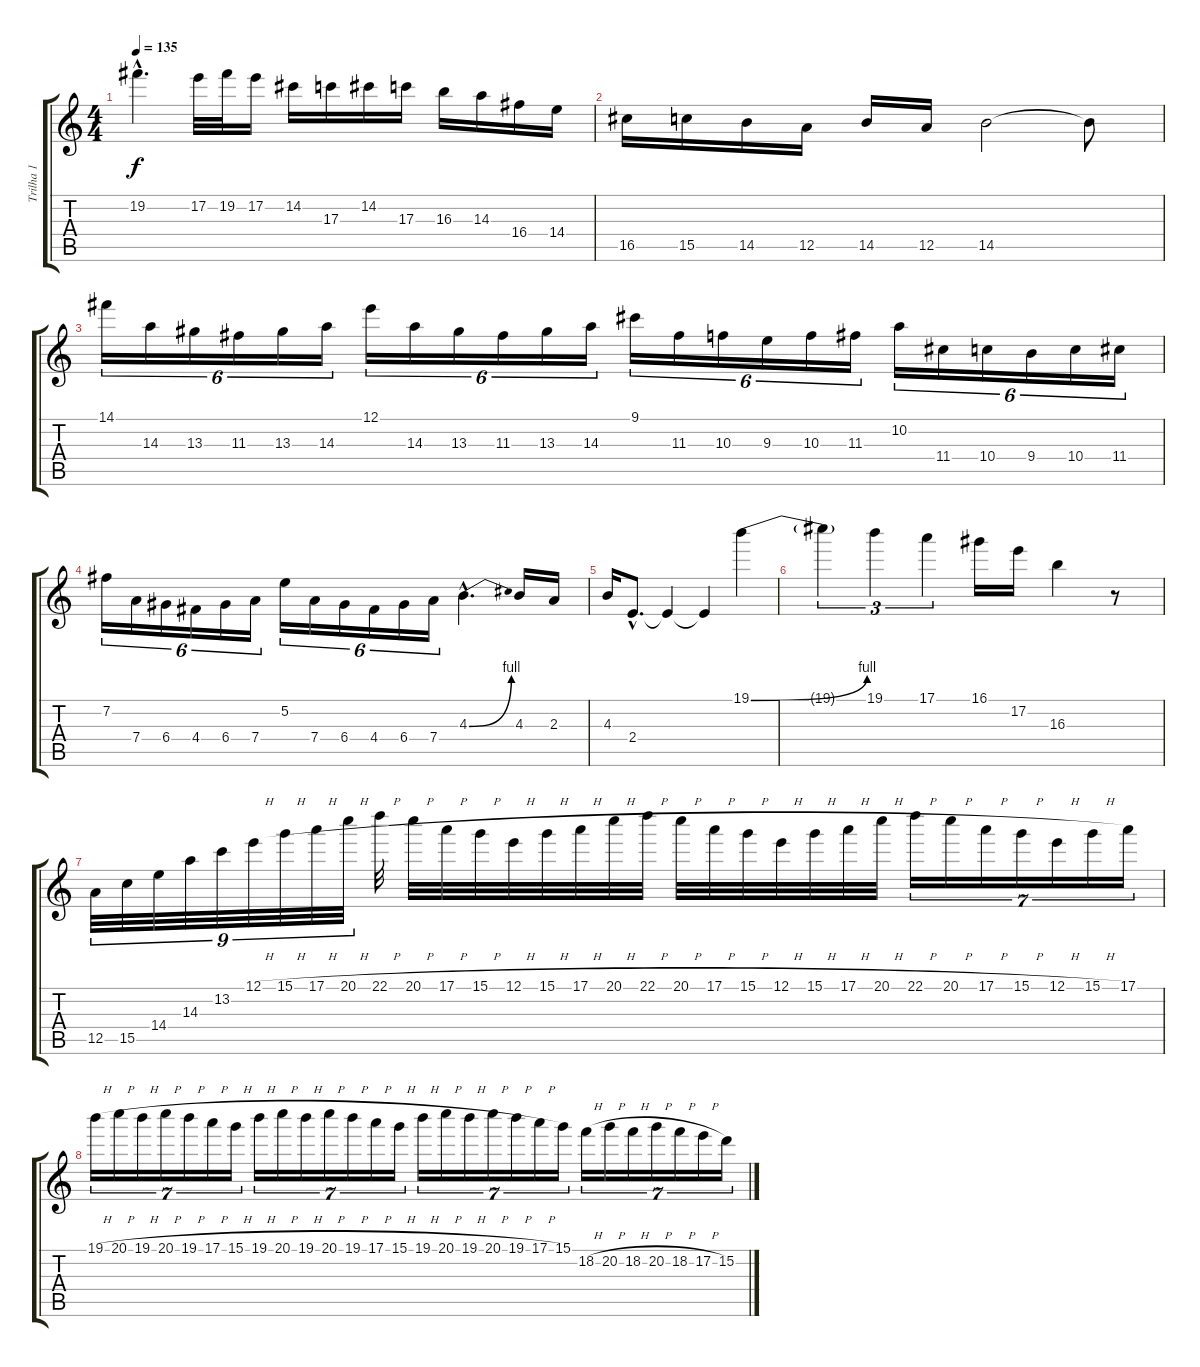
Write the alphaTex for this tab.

\track ("Trilha 1" "Trilha 1") {instrument distortionguitar}
\staff {score tabs}
\tuning (E4 B3 G3 D3 A2 E2) {hide}
\ts (4 4)
\tempo 135
\clef g2
\ks c
19.2{hac t}.4{d dy f} 17.2.32 19.2.32 17.2.16 14.2.16 17.3.16 14.2.16 17.3.16 16.3.16 14.3.16 16.4.16 14.4.16 |
16.5.16 15.5.16 14.5.16 12.5.16 14.5.16 12.5.16 14.5.2 14.5{t}.8 |
14.1.16{tu (6 4)} 14.3.16{tu (6 4)} 13.3.16{tu (6 4)} 11.3.16{tu (6 4)} 13.3.16{tu (6 4)} 14.3.16{tu (6 4)} 12.1.16{tu (6 4)} 14.3.16{tu (6 4)} 13.3.16{tu (6 4)} 11.3.16{tu (6 4)} 13.3.16{tu (6 4)} 14.3.16{tu (6 4)} 9.1.16{tu (6 4)} 11.3.16{tu (6 4)} 10.3.16{tu (6 4)} 9.3.16{tu (6 4)} 10.3.16{tu (6 4)} 11.3.16{tu (6 4)} 10.2.16{tu (6 4)} 11.4.16{tu (6 4)} 10.4.16{tu (6 4)} 9.4.16{tu (6 4)} 10.4.16{tu (6 4)} 11.4.16{tu (6 4)} |
7.2.16{tu (6 4)} 7.4.16{tu (6 4)} 6.4.16{tu (6 4)} 4.4.16{tu (6 4)} 6.4.16{tu (6 4)} 7.4.16{tu (6 4)} 5.2.16{tu (6 4)} 7.4.16{tu (6 4)} 6.4.16{tu (6 4)} 4.4.16{tu (6 4)} 6.4.16{tu (6 4)} 7.4.16{tu (6 4)} 4.3{be (bend 0 0 60 4) hac}.4{d} 4.3.16 2.3.16 |
4.3.16 2.4{hac}.8{d} 2.4{t}.4 2.4{t}.4 19.1{be (bend 0 0 60 4)}.4 |
19.1{t}.4{tu (3 2)} 19.1.4{tu (3 2)} 17.1.4{tu (3 2)} 16.1.16 17.2.16 16.3.4 r.8 |
12.5.32{tu (9 8)} 15.5.32{tu (9 8)} 14.4.32{tu (9 8)} 14.3.32{tu (9 8)} 13.2.32{tu (9 8)} 12.1{h}.32{tu (9 8)} 15.1{h}.32{tu (9 8)} 17.1{h}.32{tu (9 8)} 20.1{h}.32{tu (9 8)} 22.1{h}.32 20.1{h}.32 17.1{h}.32 15.1{h}.32 12.1{h}.32 15.1{h}.32 17.1{h}.32 20.1{h}.32 22.1{h}.32 20.1{h}.32 17.1{h}.32 15.1{h}.32 12.1{h}.32 15.1{h}.32 17.1{h}.32 20.1{h}.32 22.1{h}.16{tu (7 4)} 20.1{h}.16{tu (7 4)} 17.1{h}.16{tu (7 4)} 15.1{h}.16{tu (7 4)} 12.1{h}.16{tu (7 4)} 15.1{h}.16{tu (7 4)} 17.1.16{tu (7 4)} |
19.1{h}.16{tu (7 4)} 20.1{h}.16{tu (7 4)} 19.1{h}.16{tu (7 4)} 20.1{h}.16{tu (7 4)} 19.1{h}.16{tu (7 4)} 17.1{h}.16{tu (7 4)} 15.1{h}.16{tu (7 4)} 19.1{h}.16{tu (7 4)} 20.1{h}.16{tu (7 4)} 19.1{h}.16{tu (7 4)} 20.1{h}.16{tu (7 4)} 19.1{h}.16{tu (7 4)} 17.1{h}.16{tu (7 4)} 15.1{h}.16{tu (7 4)} 19.1{h}.16{tu (7 4)} 20.1{h}.16{tu (7 4)} 19.1{h}.16{tu (7 4)} 20.1{h}.16{tu (7 4)} 19.1{h}.16{tu (7 4)} 17.1{h}.16{tu (7 4)} 15.1.16{tu (7 4)} 18.2{h}.16{tu (7 4)} 20.2{h}.16{tu (7 4)} 18.2{h}.16{tu (7 4)} 20.2{h}.16{tu (7 4)} 18.2{h}.16{tu (7 4)} 17.2{h}.16{tu (7 4)} 15.2.16{tu (7 4)}
